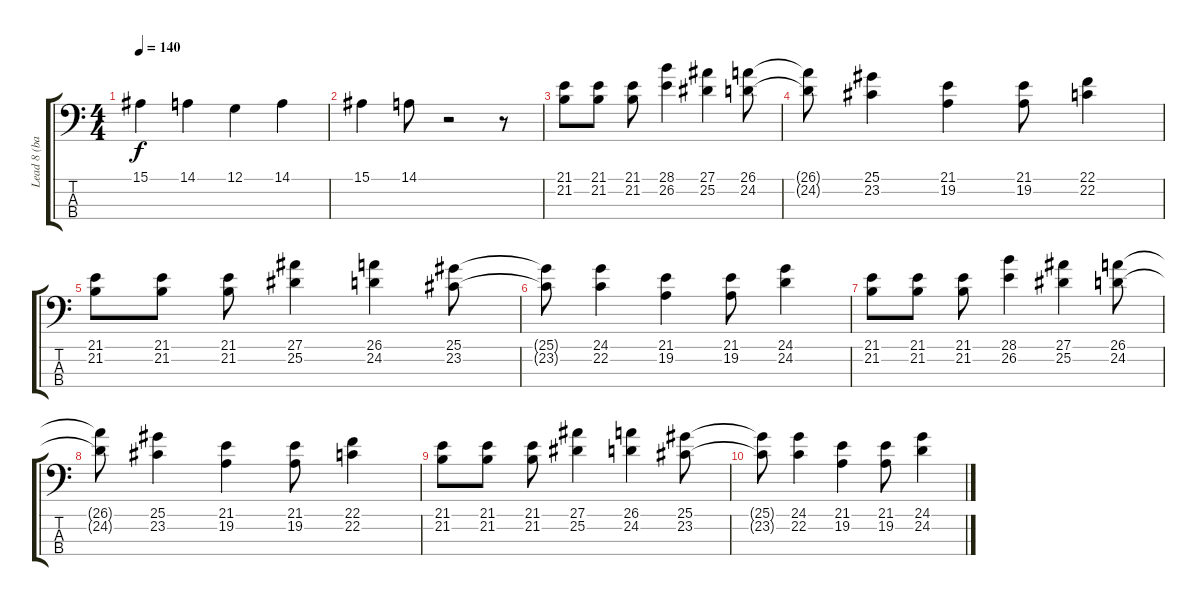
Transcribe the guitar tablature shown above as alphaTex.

\track ("Lead 8 (bass + lead)" "Lead 8 (ba") {instrument lead8bassandlead}
\staff {score tabs}
\tuning (G2 D2 A1 E1) {hide}
\ts (4 4)
\tempo 140
\clef f4
\ks c
15.1.4{dy f} 14.1.4 12.1.4 14.1.4 |
15.1.4 14.1.8 r.2 r.8 |
(21.1 21.2).8 (21.1 21.2).8 (21.1 21.2).8 (28.1 26.2).4 (27.1 25.2).4 (26.1 24.2).8 |
(26.1{t} 24.2{t}).8 (25.1 23.2).4 (21.1 19.2).4 (21.1 19.2).8 (22.1 22.2).4 |
(21.1 21.2).8 (21.1 21.2).8 (21.1 21.2).8 (27.1 25.2).4 (26.1 24.2).4 (25.1 23.2).8 |
(25.1{t} 23.2{t}).8 (24.1 22.2).4 (21.1 19.2).4 (21.1 19.2).8 (24.1 24.2).4 |
(21.1 21.2).8 (21.1 21.2).8 (21.1 21.2).8 (28.1 26.2).4 (27.1 25.2).4 (26.1 24.2).8 |
(26.1{t} 24.2{t}).8 (25.1 23.2).4 (21.1 19.2).4 (21.1 19.2).8 (22.1 22.2).4 |
(21.1 21.2).8 (21.1 21.2).8 (21.1 21.2).8 (27.1 25.2).4 (26.1 24.2).4 (25.1 23.2).8 |
(25.1{t} 23.2{t}).8 (24.1 22.2).4 (21.1 19.2).4 (21.1 19.2).8 (24.1 24.2).4
